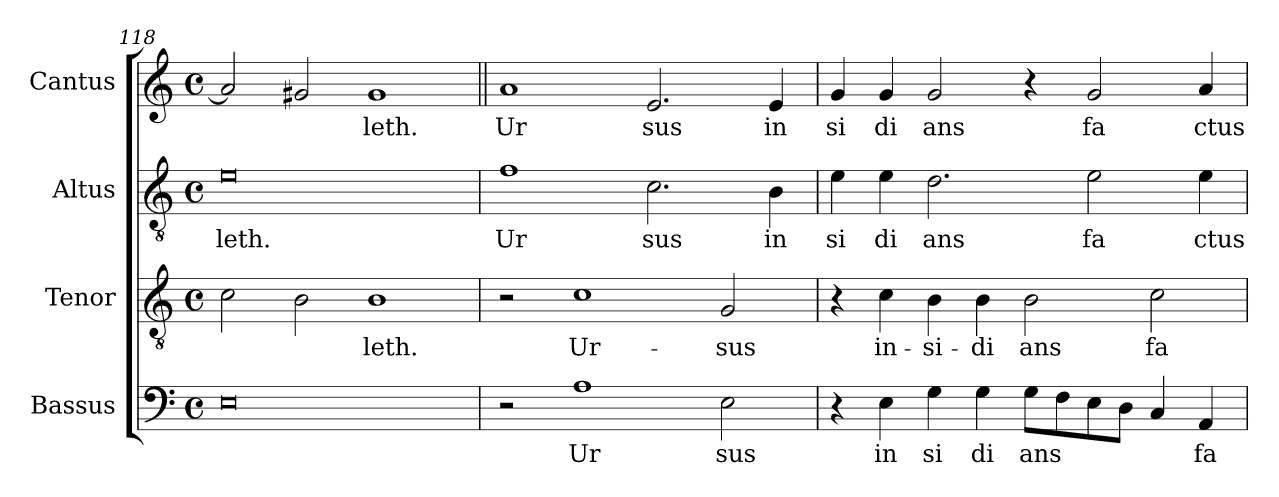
**kern	**text	**kern	**text	**kern	**text	**kern	**text
*part4	*part4	*part3	*part3	*part2	*part2	*part1	*part1
*staff4	*staff4	*staff3	*staff3	*staff2	*staff2	*staff1	*staff1
*I"Bassus	*	*I"Tenor	*	*I"Altus	*	*I"Cantus	*
*clefF4	*	*clefGv2	*	*clefGv2	*	*clefG2	*
*M4/4	*	*M4/4	*	*M4/4	*	*M4/4	*
*met(c)	*	*met(c)	*	*met(c)	*	*met(c)	*
=118	=118	=118	=118	=118	=118	=118	=118
!	!	!	!	!	!LO:LY:b:cj	!	!
0E	.	2c\	.	0e	leth.	2a/]	.
.	.	2B\	.	.	.	2g#X/	.
!	!	!	!LO:LY:b:cj	!	!	!	!LO:LY:b:cj
.	.	1B	-leth.	.	.	1g#	leth.
=119	=119||	=119	=119||	=119	=119||	=119||	=119||
!	!	!	!	!	!LO:LY:b:cj	!	!LO:LY:b:cj
2r	.	2r	.	1f	Ur	1a	Ur
!	!LO:LY:b:cj	!	!LO:LY:b:cj	!	!	!	!
1A	Ur	1c	Ur-	.	.	.	.
!	!	!	!	!	!LO:LY:b:cj	!	!LO:LY:b:cj
.	.	.	.	2.c\	sus	2.e/	sus
!	!LO:LY:b:cj	!	!LO:LY:b:cj	!	!	!	!
2E\	sus	2G/	-sus	.	.	.	.
!	!	!	!	!	!LO:LY:b:cj	!	!LO:LY:b:cj
.	.	.	.	4B\	in	4e/	in
=120	=120	=120	=120	=120	=120	=120	=120
!	!	!	!	!	!LO:LY:b:cj	!	!LO:LY:b:cj
4r	.	4r	.	4e\	si	4g/	si
!	!LO:LY:b:cj	!	!LO:LY:b:cj	!	!LO:LY:b:cj	!	!LO:LY:b:cj
4E\	in	4c\	in-	4e\	di	4g/	di
!	!LO:LY:b:cj	!	!LO:LY:b:cj	!	!LO:LY:b:cj	!	!LO:LY:b:cj
4G\	si	4B\	-si-	2.d\	ans	2g/	ans
!	!LO:LY:b:cj	!	!LO:LY:b:cj	!	!	!	!
4G\	di	4B\	-di	.	.	.	.
!	!LO:LY:b	!	!LO:LY:b:cj	!	!	!	!
8G\L	ans	2B\	ans	.	.	4r	.
8F\	.	.	.	.	.	.	.
!	!	!	!	!	!LO:LY:b:cj	!	!LO:LY:b:cj
8E\	.	.	.	2e\	fa	2g/	fa
8D\J	.	.	.	.	.	.	.
!	!	!	!LO:LY:b:cj	!	!	!	!
4C/	.	2c\	fa-	.	.	.	.
!	!LO:LY:b:cj	!	!	!	!LO:LY:b:cj	!	!LO:LY:b:cj
4AA/	fa	.	.	4e\	ctus	4a/	ctus
=	=	=	=	=	=	=	=
*-	*-	*-	*-	*-	*-	*-	*-
